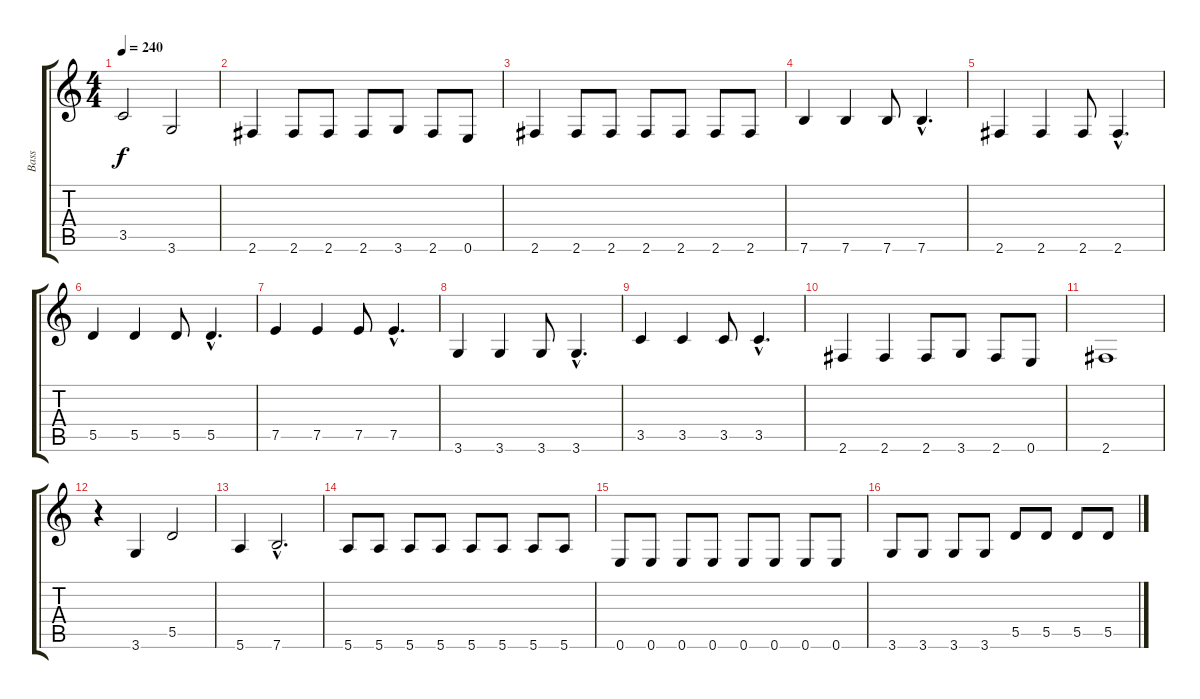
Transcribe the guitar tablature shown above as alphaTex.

\track ("Bass" "Bass") {instrument electricbasspick}
\staff {score tabs}
\tuning (E4 B3 G3 D3 A2 E2) {hide}
\ts (4 4)
\tempo 240
\clef g2
\ks c
3.5.2{dy f} 3.6.2 |
2.6.4 2.6.8 2.6.8 2.6.8 3.6.8 2.6.8 0.6.8 |
2.6.4 2.6.8 2.6.8 2.6.8 2.6.8 2.6.8 2.6.8 |
7.6.4 7.6.4 7.6.8 7.6{hac}.4{d} |
2.6.4 2.6.4 2.6.8 2.6{hac}.4{d} |
5.5.4 5.5.4 5.5.8 5.5{hac}.4{d} |
7.5.4 7.5.4 7.5.8 7.5{hac}.4{d} |
3.6.4 3.6.4 3.6.8 3.6{hac}.4{d} |
3.5.4 3.5.4 3.5.8 3.5{hac}.4{d} |
2.6.4 2.6.4 2.6.8 3.6.8 2.6.8 0.6.8 |
2.6.1 |
r.4 3.6.4 5.5.2 |
5.6.4 7.6{hac}.2{d} |
5.6.8 5.6.8 5.6.8 5.6.8 5.6.8 5.6.8 5.6.8 5.6.8 |
0.6.8 0.6.8 0.6.8 0.6.8 0.6.8 0.6.8 0.6.8 0.6.8 |
3.6.8 3.6.8 3.6.8 3.6.8 5.5.8 5.5.8 5.5.8 5.5.8
